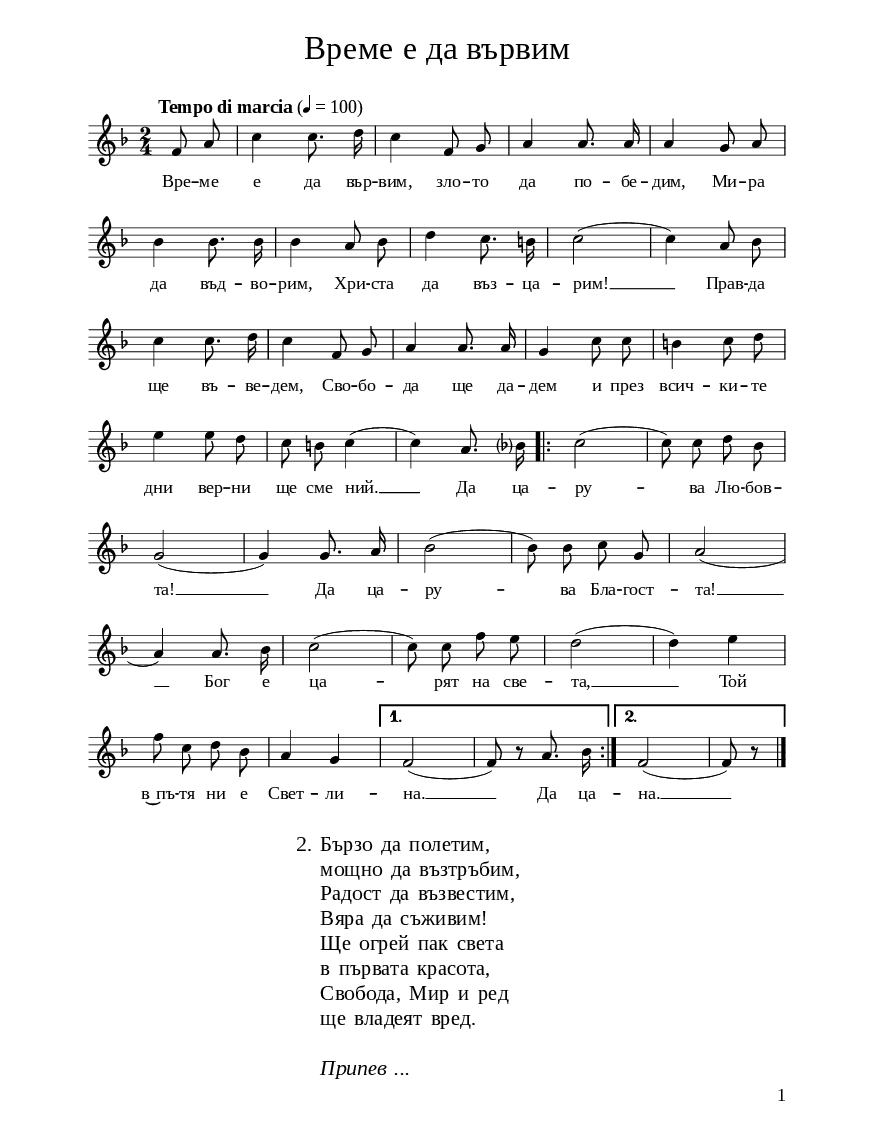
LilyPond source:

\version "2.24.2"

% include paper part and global functions
\include "include/globals.ily"

\bookpart {
  \label #'ref042
  \tocItem \markup "Време е да вървим"
  \include "include/bookpart-paper.ily"
  \score {
    \include "include/score-layout.ily"

    \new Voice \absolute  {
      \clef treble
      \key f \major
      \time 2/4
      \tempoFunc "Tempo di marcia" 4 "100"
      \autoBeamOff
      \partial 4

      f'8 a'8 | c''4 c''8. d''16 |  c''4 f'8 g'8 | a'4 a'8. a'16 | a'4 g'8 a'8  \break

      bes'4 bes'8. bes'16 | bes'4 a'8 bes'8 | d''4 c''8. b'16 | c''2 (| c''4) a'8 bes'8 | \break

      c''4 c''8. d''16 | c''4 f'8 g'8 | a'4 a'8. a'16 | g'4 c''8 c''8 | b'4 c''8 d''8| \break


      e''4 e''8 d''8 | c''8 b'8 c''4 (| c''4) a'8. bes'?16 | \repeat volta 2 {
        c''2 (| c''8) c''8 d''8 bes'8  |\break

        g'2 (| g'4 ) g'8. a'16| bes'2 ( |  bes'8 ) bes'8 c''8 g'8|   a'2 ( | \break

        a'4 ) a'8. bes'16| c''2 ( | c''8 ) c''8 f''8 e''8 | d''2 (|d''4 ) e''4 \break

        f''8 c''8 d''8 bes'8 | a'4 g'4 |
      } \alternative { { f'2 ( | f'8 ) r8 a'8. bes'16 | } { f'2 (| f' 8 ) r8 \bar "|." \break } }

    }

    \addlyrics {
      Вре -- ме е да вър -- вим, зло -- то да по -- бе -- дим, Ми -- ра
      да въд -- во -- рим, Хри -- ста да въз -- ца -- рим! __   Прав -- да
      ще въ -- ве -- дем, Сво -- бо -- да ще да -- дем и през всич -- ки -- те
      дни вер -- ни ще сме ний. __  Да ца -- ру -- ва Лю -- бов -- та! __
      Да ца -- ру -- ва Бла -- гост -- та! __
      Бог е ца -- рят на све -- та, __  Той в~пъ -- тя ни е Свет -- ли  -- на. __ Да ца -- на. __
    }

    \header {
      title = \titleFunc "Време е да вървим" "Vreme e da vărvim"
    }

    \midi{}

  } % score

    \markup \empty-one

  \markup \fontsize #bgCoupletFontSize {
    \hspace #20
    \override #`(baseline-skip . ,bgCoupletBaselineSkip)
    \column {

      \line { 2. Бързо да полетим, }
      \line {   "   " мощно да възтръбим, }
      \line {   "   " Радост да възвестим,  }
      \line {   "   " Вяра да съживим! }
      \line {  "   " Ще огрей пак света }
      \line {   "   " в първата красота, }
      \line {   "   " Свобода, Мир и ред  }
      \line {   "   " ще владеят вред. }
      \line { "   " }
      \line { "   " \italic {Припев ... } }
    }

  } % markup





} % bookpart
